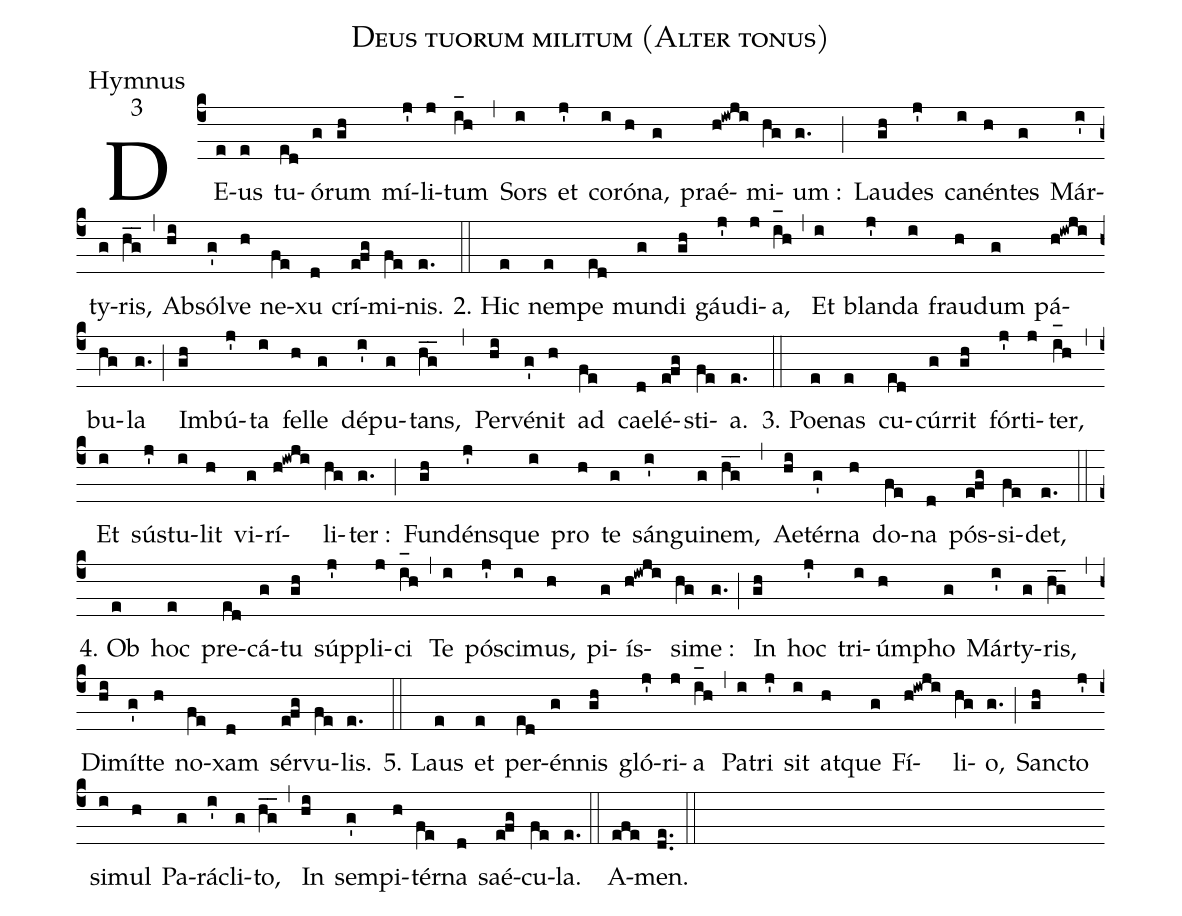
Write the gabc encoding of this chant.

name:Deus tuorum militum (Alter tonus);
office-part:Hymnus;
mode:3;
%%
(c4) DE(e)us(e) tu(ed)ó(g)rum(gh) mí(j')li(j)tum(i_[oh:h]h) (,) Sors(i) et(j') co(i)ró(h)na,(g) praé(h!iwji)mi(hg)um :(g.) (;) Lau(gh)des(j') ca(i)nén(h)tes(g) Már(i')ty(g)ris,(hg__) (,) Ab(hi)sól(g')ve(h) ne(fe)xu(d) crí(efg)mi(fe)nis.(e.) (::)
2. Hic(e) nem(e)pe(ed) mun(g)di(gh) gáu(j')di(j)a,(i_[oh:h]h) (,) Et(i) blan(j')da(i) frau(h)dum(g) pá(h!iwji)bu(hg)la(g.) (;) Im(gh)bú(j')ta(i) fel(h)le(g) dé(i')pu(g)tans,(hg__) (,) Per(hi)vé(g')nit(h) ad(fe) cae(d)lé(efg)sti(fe)a.(e.) (::)
3. Poe(e)nas(e) cu(ed)cúr(g)rit(gh) fór(j')ti(j)ter,(i_[oh:h]h) (,) Et(i) sús(j')tu(i)lit(h) vi(g)rí(h!iwji)li(hg)ter :(g.) (;) Fun(gh)déns(j')que(i) pro(h) te(g) sán(i')gui(g)nem,(hg__) (,) Ae(hi)tér(g')na(h) do(fe)na(d) pós(efg)si(fe)det,(e.) (::)
4. Ob(e) hoc(e) pre(ed)cá(g)tu(gh) súp(j')pli(j)ci(i_[oh:h]h) (,) Te(i) pó(j')sci(i)mus,(h) pi(g)ís(h!iwji)si(hg)me :(g.) (;) In(gh) hoc(j') tri(i)úm(h)pho(g) Már(i')ty(g)ris,(hg__) (,) Di(hi)mít(g')te(h) no(fe)xam(d) sér(efg)vu(fe)lis.(e.) (::)
5. Laus(e) et(e) per(ed)én(g)nis(gh) gló(j')ri(j)a(i_[oh:h]h) (,) Pa(i)tri(j') sit(i) at(h)que(g) Fí(h!iwji)li(hg)o,(g.) (;) San(gh)cto(j') si(i)mul(h) Pa(g)rá(i')cli(g)to,(hg__) (,) In(hi) sem(g')pi(h)tér(fe)na(d) saé(efg)cu(fe)la.(e.) (::)
A(efe)men.(de..) (::)
